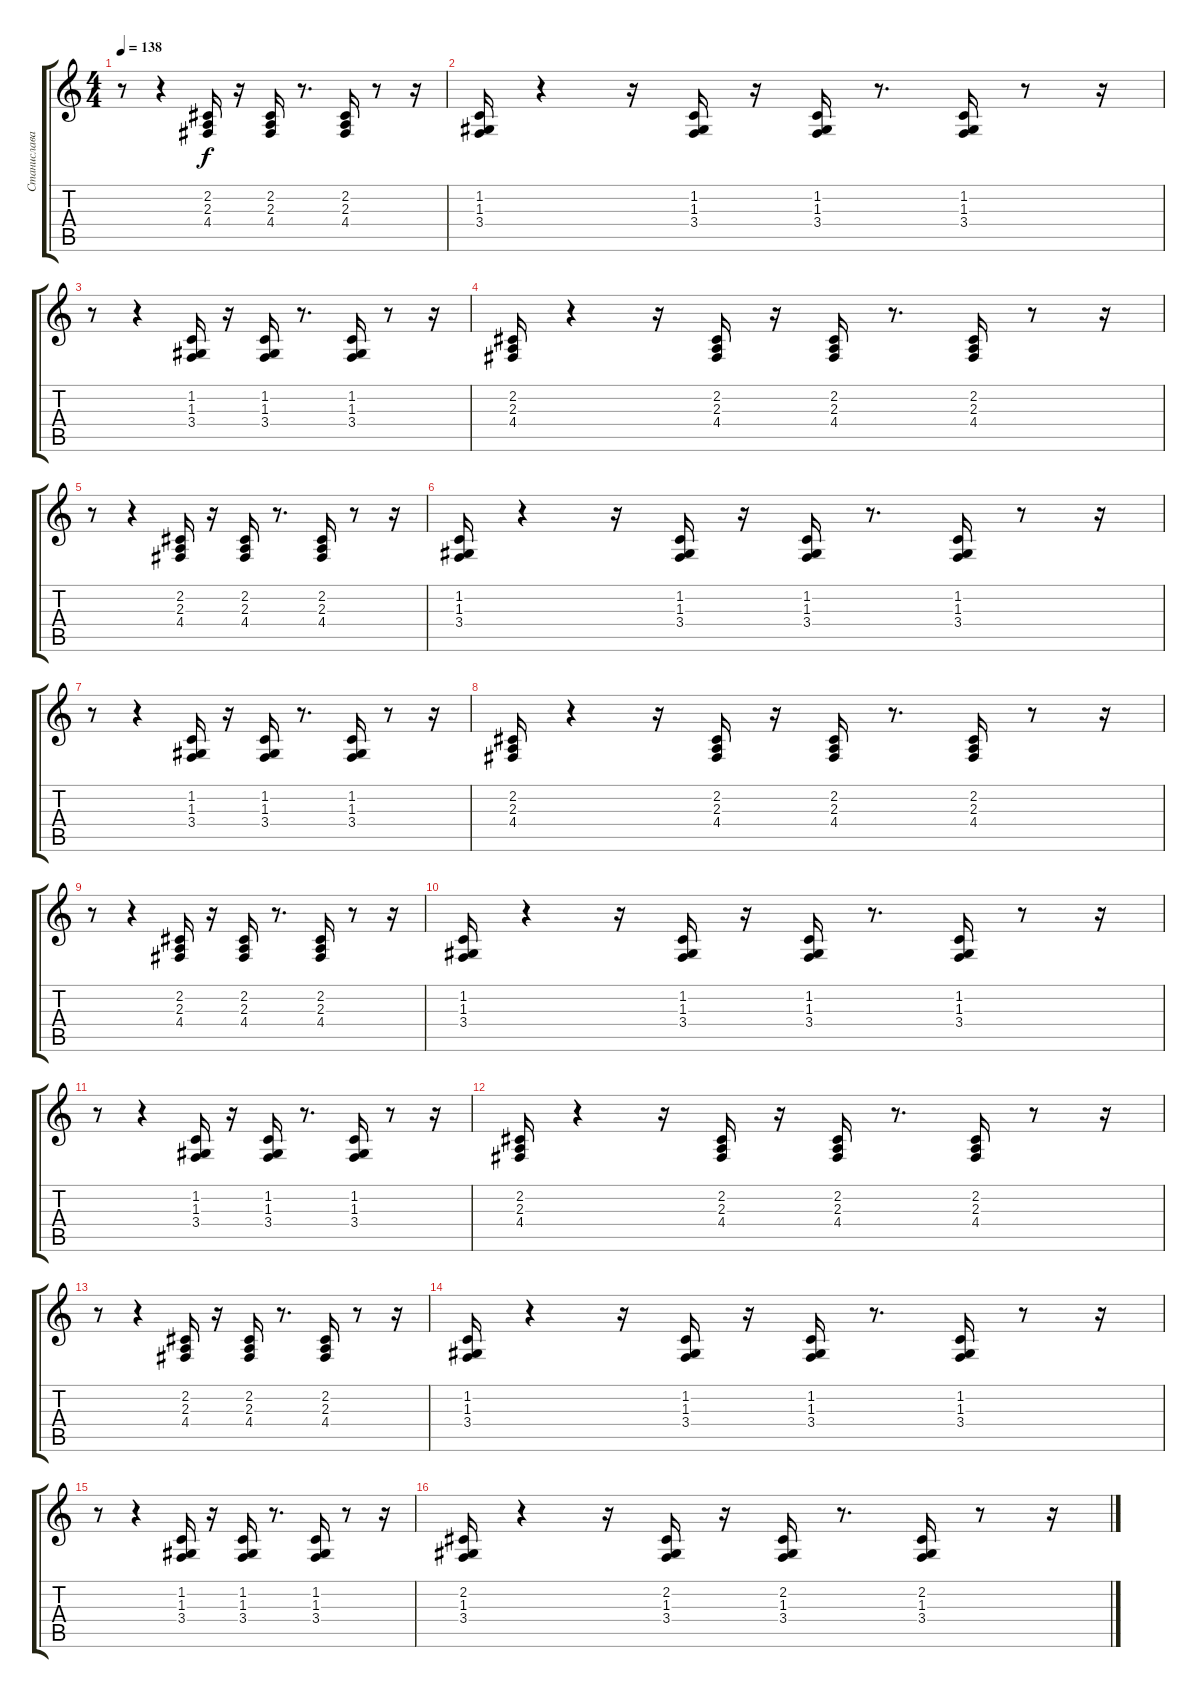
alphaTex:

\track ("Станислава Матвеева (клавишные)" "Станислава") {instrument trombone}
\staff {score tabs}
\tuning (E4 B3 G3 D3 A2 E2) {hide}
\ts (4 4)
\tempo 138
\clef g2
\ks c
r.8{dy f} r.4 (2.2 2.3 4.4).16 r.16 (2.2 2.3 4.4).16 r.8{d} (2.2 2.3 4.4).16 r.8 r.16 |
(1.2 1.3 3.4).16 r.4 r.16 (1.2 1.3 3.4).16 r.16 (1.2 1.3 3.4).16 r.8{d} (1.2 1.3 3.4).16 r.8 r.16 |
r.8 r.4 (1.2 1.3 3.4).16 r.16 (1.2 1.3 3.4).16 r.8{d} (1.2 1.3 3.4).16 r.8 r.16 |
(2.2 2.3 4.4).16 r.4 r.16 (2.2 2.3 4.4).16 r.16 (2.2 2.3 4.4).16 r.8{d} (2.2 2.3 4.4).16 r.8 r.16 |
r.8 r.4 (2.2 2.3 4.4).16 r.16 (2.2 2.3 4.4).16 r.8{d} (2.2 2.3 4.4).16 r.8 r.16 |
(1.2 1.3 3.4).16 r.4 r.16 (1.2 1.3 3.4).16 r.16 (1.2 1.3 3.4).16 r.8{d} (1.2 1.3 3.4).16 r.8 r.16 |
r.8 r.4 (1.2 1.3 3.4).16 r.16 (1.2 1.3 3.4).16 r.8{d} (1.2 1.3 3.4).16 r.8 r.16 |
(2.2 2.3 4.4).16 r.4 r.16 (2.2 2.3 4.4).16 r.16 (2.2 2.3 4.4).16 r.8{d} (2.2 2.3 4.4).16 r.8 r.16 |
r.8 r.4 (2.2 2.3 4.4).16 r.16 (2.2 2.3 4.4).16 r.8{d} (2.2 2.3 4.4).16 r.8 r.16 |
(1.2 1.3 3.4).16 r.4 r.16 (1.2 1.3 3.4).16 r.16 (1.2 1.3 3.4).16 r.8{d} (1.2 1.3 3.4).16 r.8 r.16 |
r.8 r.4 (1.2 1.3 3.4).16 r.16 (1.2 1.3 3.4).16 r.8{d} (1.2 1.3 3.4).16 r.8 r.16 |
(2.2 2.3 4.4).16 r.4 r.16 (2.2 2.3 4.4).16 r.16 (2.2 2.3 4.4).16 r.8{d} (2.2 2.3 4.4).16 r.8 r.16 |
r.8 r.4 (2.2 2.3 4.4).16 r.16 (2.2 2.3 4.4).16 r.8{d} (2.2 2.3 4.4).16 r.8 r.16 |
(1.2 1.3 3.4).16 r.4 r.16 (1.2 1.3 3.4).16 r.16 (1.2 1.3 3.4).16 r.8{d} (1.2 1.3 3.4).16 r.8 r.16 |
r.8 r.4 (1.2 1.3 3.4).16 r.16 (1.2 1.3 3.4).16 r.8{d} (1.2 1.3 3.4).16 r.8 r.16 |
(2.2 1.3 3.4).16 r.4 r.16 (2.2 1.3 3.4).16 r.16 (2.2 1.3 3.4).16 r.8{d} (2.2 1.3 3.4).16 r.8 r.16
